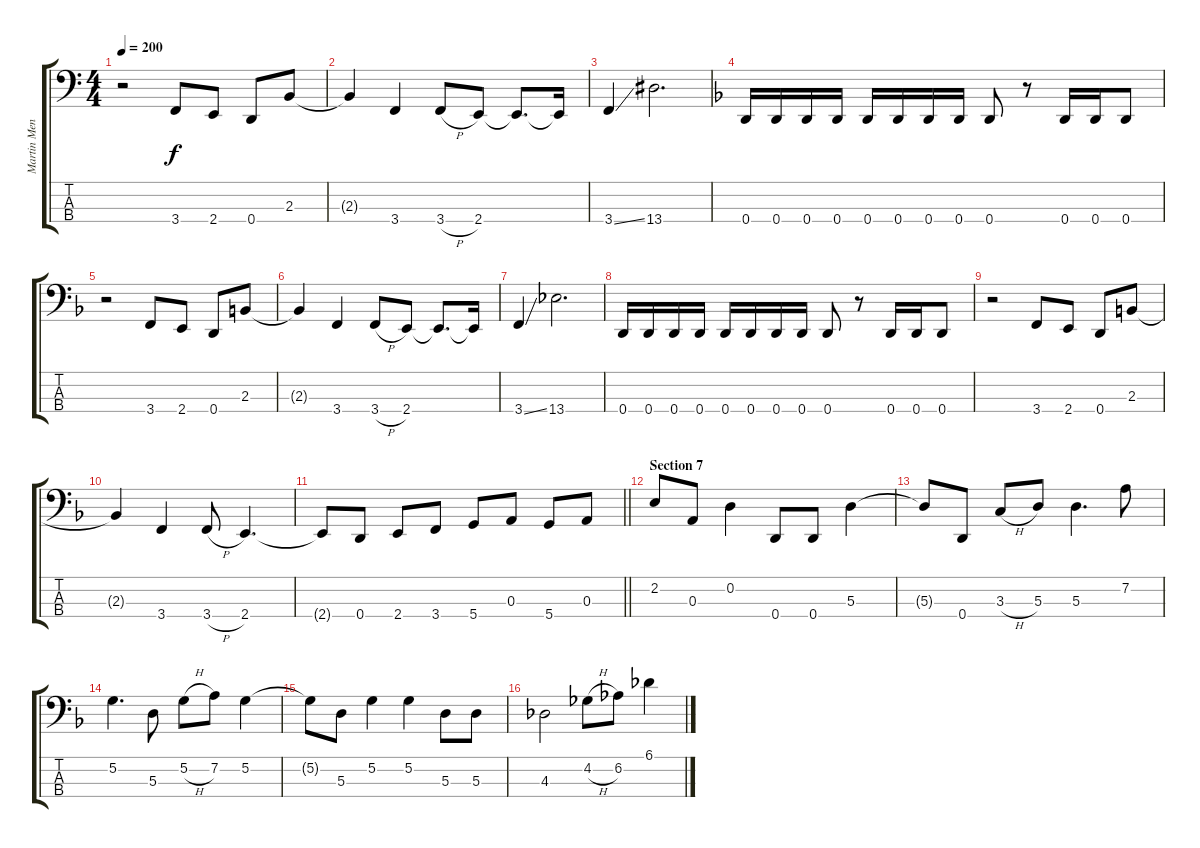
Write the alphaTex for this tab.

\track ("Martin Mendez" "Martin Men") {instrument electricbassfinger}
\staff {score tabs}
\tuning (G2 D2 A1 D1) {hide}
\ts (4 4)
\tempo 200
\clef f4
\ks c
r.2{dy f} 3.4.8 2.4.8 0.4.8 2.3.8 |
2.3{t}.4 3.4.4 3.4{h}.8 2.4.8 2.4{t}.8{d} 2.4{t}.16 |
3.4{ss}.4 13.4.2{d} |
\ks f
0.4.16 0.4.16 0.4.16 0.4.16 0.4.16 0.4.16 0.4.16 0.4.16 0.4.8 r.8 0.4.16 0.4.16 0.4.8 |
r.2 3.4.8 2.4.8 0.4.8 2.3.8 |
2.3{t}.4 3.4.4 3.4{h}.8 2.4.8 2.4{t}.8{d} 2.4{t}.16 |
3.4{ss}.4 13.4.2{d} |
0.4.16 0.4.16 0.4.16 0.4.16 0.4.16 0.4.16 0.4.16 0.4.16 0.4.8 r.8 0.4.16 0.4.16 0.4.8 |
r.2 3.4.8 2.4.8 0.4.8 2.3.8 |
2.3{t}.4 3.4.4 3.4{h}.8 2.4.4{d} |
\barLineRight lightlight
2.4{t}.8 0.4.8 2.4.8 3.4.8 5.4.8 0.3.8 5.4.8 0.3.8 |
\section ("" "Section 7")
2.2.8 0.3.8 0.2.4 0.4.8 0.4.8 5.3.4 |
5.3{t}.8 0.4.8 3.3{h}.8 5.3.8 5.3.4{d} 7.2.8 |
5.2.4{d} 5.3.8 5.2{h}.8 7.2.8 5.2.4 |
5.2{t}.8 5.3.8 5.2.4 5.2.4 5.3.8 5.3.8 |
4.3.2 4.2{h}.8 6.2.8 6.1.4
